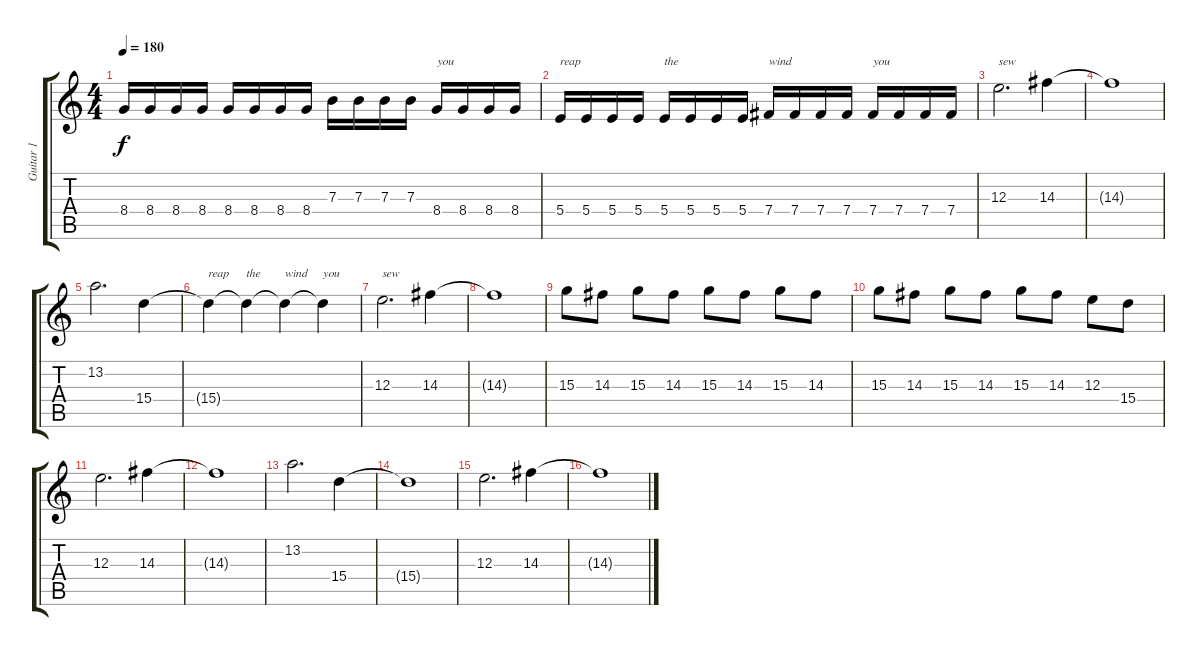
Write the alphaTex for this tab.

\track ("Guitar 1" "Guitar 1") {instrument distortionguitar}
\staff {score tabs}
\tuning (Db4 Ab3 E3 B2 Gb2 B1) {hide}
\ts (4 4)
\tempo 180
\clef g2
\ks c
8.4.16{dy f} 8.4.16 8.4.16 8.4.16 8.4.16 8.4.16 8.4.16 8.4.16 7.3.16 7.3.16 7.3.16 7.3.16 8.4.16{txt "you"} 8.4.16 8.4.16 8.4.16 |
5.4.16{txt "reap"} 5.4.16 5.4.16 5.4.16 5.4.16{txt "the"} 5.4.16 5.4.16 5.4.16 7.4.16{txt "wind"} 7.4.16 7.4.16 7.4.16 7.4.16{txt "you"} 7.4.16 7.4.16 7.4.16 |
12.3.2{d txt "sew"} 14.3.4 |
14.3{t}.1 |
13.2.2{d} 15.4.4 |
15.4{t}.4{txt "reap"} 15.4{t}.4{txt "the"} 15.4{t}.4{txt "wind"} 15.4{t}.4{txt "you"} |
12.3.2{d txt "sew"} 14.3.4 |
14.3{t}.1 |
15.3.8 14.3.8 15.3.8 14.3.8 15.3.8 14.3.8 15.3.8 14.3.8 |
15.3.8 14.3.8 15.3.8 14.3.8 15.3.8 14.3.8 12.3.8 15.4.8 |
12.3.2{d} 14.3.4 |
14.3{t}.1 |
13.2.2{d} 15.4.4 |
15.4{t}.1 |
12.3.2{d} 14.3.4 |
14.3{t}.1
